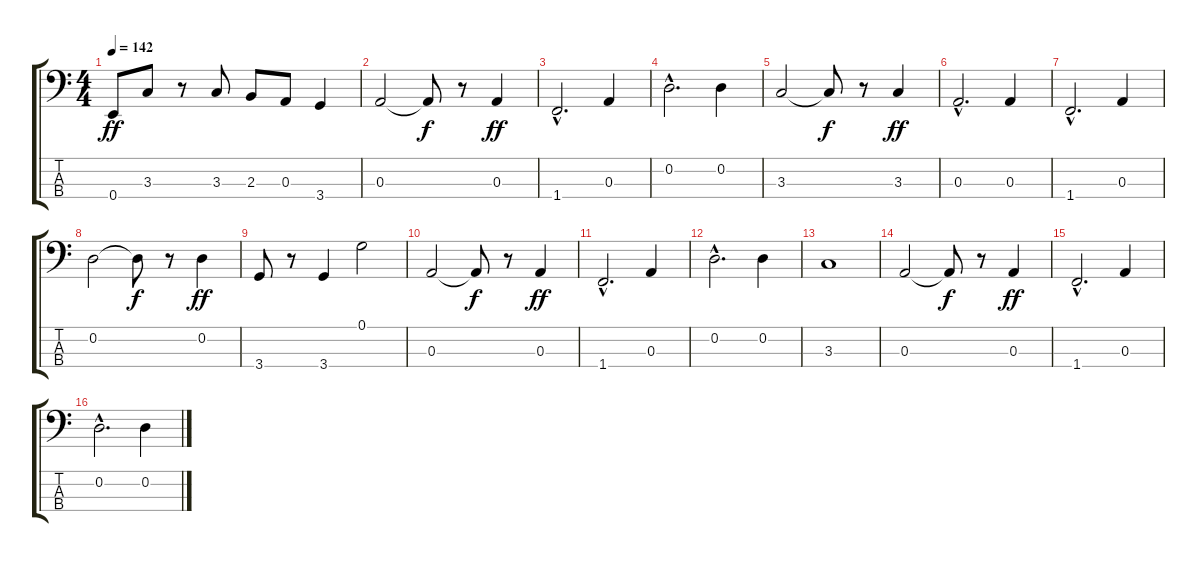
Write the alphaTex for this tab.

\track "" {instrument electricbassfinger}
\staff {score tabs}
\tuning (G2 D2 A1 E1) {hide}
\ts (4 4)
\tempo 142
\clef f4
\ks c
0.4.8{dy ff} 3.3.8 r.8 3.3.8 2.3.8 0.3.8 3.4.4 |
0.3.2 0.3{t}.8{dy f} r.8 0.3.4{dy ff} |
1.4{hac}.2{d} 0.3.4 |
0.2{hac}.2{d} 0.2.4 |
3.3.2 3.3{t}.8{dy f} r.8 3.3.4{dy ff} |
0.3{hac}.2{d} 0.3.4 |
1.4{hac}.2{d} 0.3.4 |
0.2.2 0.2{t}.8{dy f} r.8 0.2.4{dy ff} |
3.4.8 r.8 3.4.4 0.1.2 |
0.3.2 0.3{t}.8{dy f} r.8 0.3.4{dy ff} |
1.4{hac}.2{d} 0.3.4 |
0.2{hac}.2{d} 0.2.4 |
3.3.1 |
0.3.2 0.3{t}.8{dy f} r.8 0.3.4{dy ff} |
1.4{hac}.2{d} 0.3.4 |
0.2{hac}.2{d} 0.2.4
